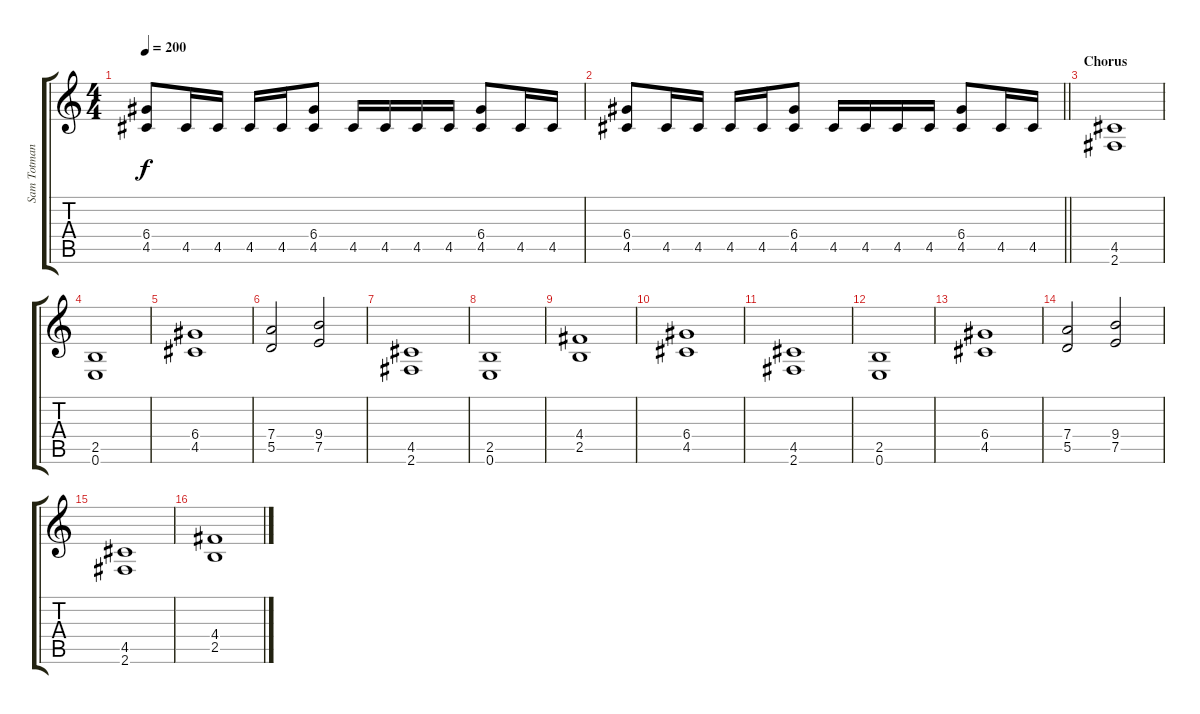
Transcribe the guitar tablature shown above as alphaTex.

\track ("Sam Totman | Rhythm Gtr." "Sam Totman") {instrument distortionguitar}
\staff {score tabs}
\tuning (E4 B3 G3 D3 A2 E2) {hide}
\ts (4 4)
\tempo 200
\clef g2
\ks c
(6.4 4.5).8{dy f} 4.5.16 4.5.16 4.5.16 4.5.16 (6.4 4.5).8 4.5.16 4.5.16 4.5.16 4.5.16 (6.4 4.5).8 4.5.16 4.5.16 |
\barLineRight lightlight
(6.4 4.5).8 4.5.16 4.5.16 4.5.16 4.5.16 (6.4 4.5).8 4.5.16 4.5.16 4.5.16 4.5.16 (6.4 4.5).8 4.5.16 4.5.16 |
\section ("" "Chorus")
(4.5 2.6).1 |
(2.5 0.6).1 |
(6.4 4.5).1 |
(7.4 5.5).2 (9.4 7.5).2 |
(4.5 2.6).1 |
(2.5 0.6).1 |
(4.4 2.5).1 |
(6.4 4.5).1 |
(4.5 2.6).1 |
(2.5 0.6).1 |
(6.4 4.5).1 |
(7.4 5.5).2 (9.4 7.5).2 |
(4.5 2.6).1 |
(4.4 2.5).1
